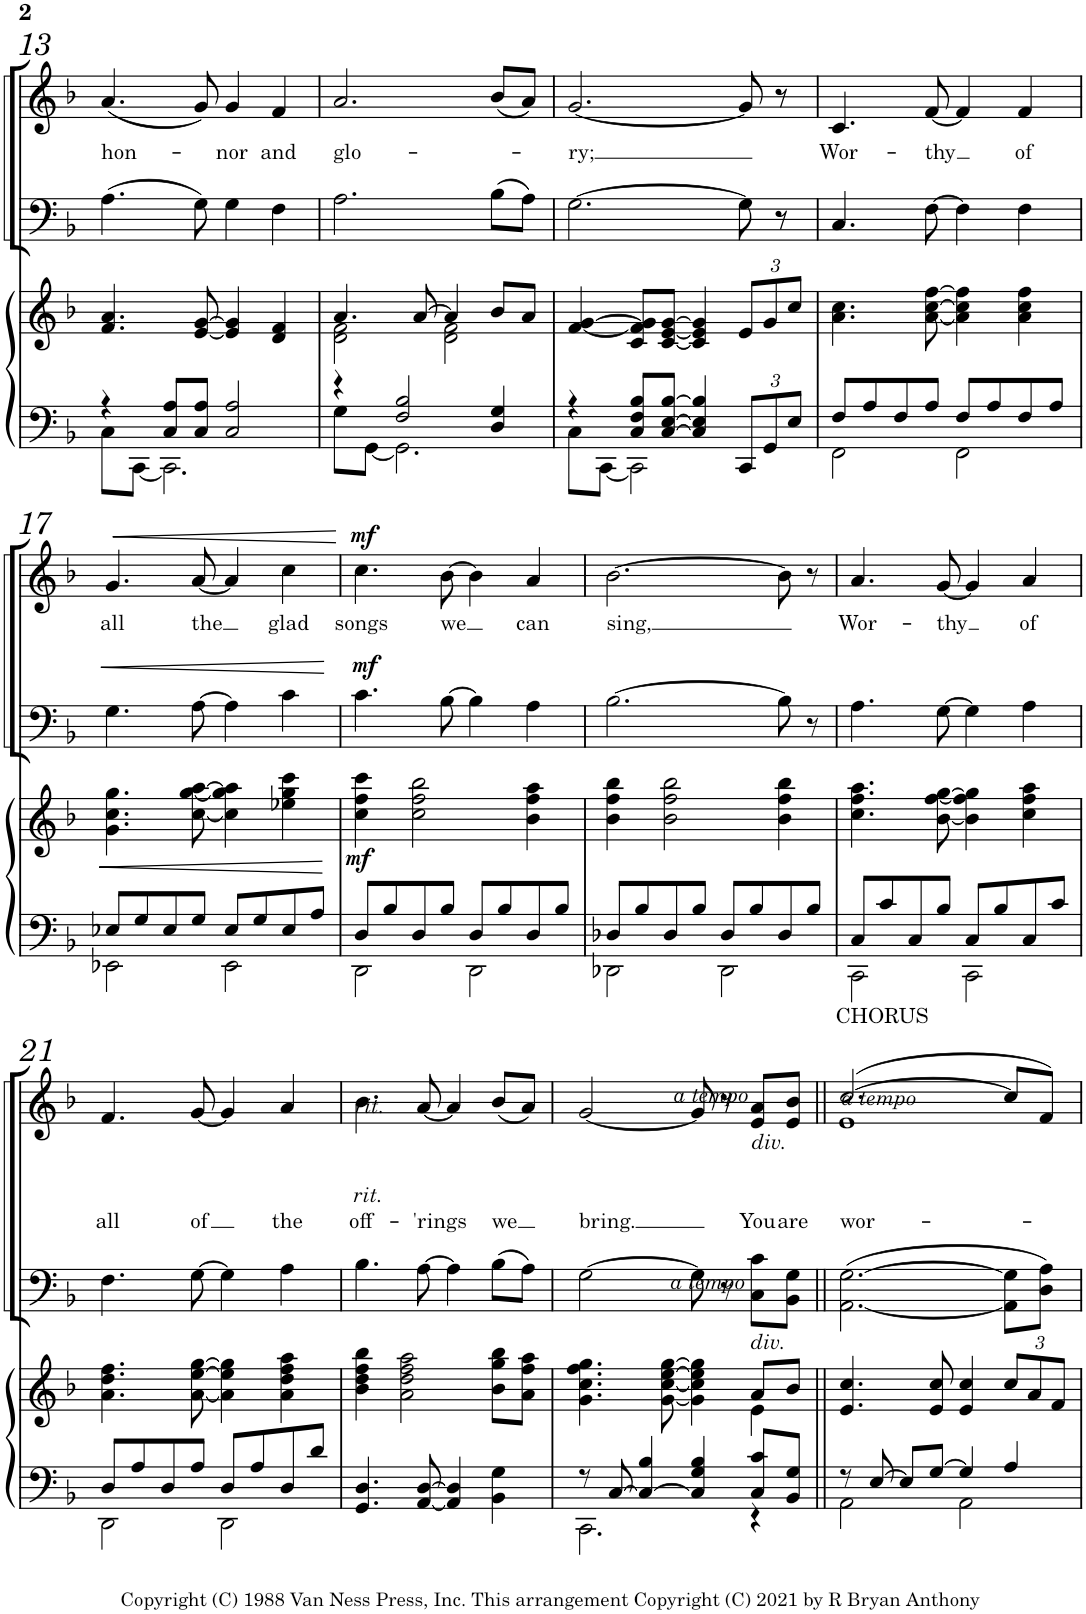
**kern	**kern	**dynam	**kern	**dynam	**kern	**text	**dynam
*part3	*part3	*part3	*part2	*part2	*part1	*part1	*part1
*staff4	*staff3	*staff3/4	*staff2	*staff2	*staff1	*staff1	*staff1
*I"Piano	*	*	*I"T B	*	*I"S A	*	*
*I'Pno	*	*	*	*	*	*	*
!!LO:PB:g=z
*clefF4	*clefG2	*	*clefF4	*	*clefG2	*	*
*k[b-]	*k[b-]	*	*k[b-]	*	*k[b-]	*	*
*M4/4	*M4/4	*	*M4/4	*	*M4/4	*	*
=13	=13	=13	=13	=13	=13	=13	=13
*^	*	*	*	*	*	*	*
!	!	!	!	!	!	!	!LO:LY:b	!
4r	8C\L	4.f/ 4.a/	.	(4.A\	.	(4.a/	hon-	.
.	[8CC\J	.	.	.	.	.	.	.
8C/ 8A/L	2.CC\]	.	.	.	.	.	.	.
8C/ 8A/J	.	[8e/ [8g/	.	8G\)	.	8g/)	.	.
!	!	!	!	!	!	!	!LO:LY:b	!
2C/ 2A/	.	4e/] 4g/]	.	4G\	.	4g/	-nor	.
!	!	!	!	!	!	!	!LO:LY:b	!
.	.	4d/ 4f/	.	4F\	.	4f/	and	.
=14	=14	=14	=14	=14	=14	=14	=14	=14
*	*	*^	*	*	*	*	*	*
!	!	!	!	!	!	!	!	!LO:LY:b	!
4r	8G\L	4.a/	2d\ 2f\	.	2.A\	.	2.a/	glo-	.
.	[8GG\J	.	.	.	.	.	.	.	.
2F/ 2B-/	2.GG\]	.	.	.	.	.	.	.	.
.	.	[8a/	.	.	.	.	.	.	.
.	.	4a/]	2d\ 2f\	.	.	.	.	.	.
4D/ 4G/	.	8b-/L	.	.	(8B-\L	.	(8b-/L	.	.
.	.	8a/J	.	.	8A\J)	.	8a/J)	.	.
*	*	*v	*v	*	*	*	*	*	*
=15	=15	=15	=15	=15	=15	=15	=15	=15
*	*	*	*	*^	*	*	*	*
!	!	!	!	!	!	!	!	!LO:LY:b	!
*	*	*	*	*	*	*	*^	*	*
4r	8C\L	[4f/ [4g/	.	[2.G\	2..ryy	.	[2.g/	2..ryy	-ry;	.
.	[8CC\J	.	.	.	.	.	.	.	.	.
8C/ 8F/ 8B-/L	2CC\]	8c/ 8f/] 8g/]L	.	.	.	.	.	.	.	.
[8C/ [8E/ [8B-/J	.	[8c/ [8e/ [8g/J	.	.	.	.	.	.	.	.
4C/] 4E/] 4B-/]	.	4c/] 4e/] 4g/]	.	.	.	.	.	.	.	.
*Xbrackettup	*	*Xbrackettup	*	*	*	*	*	*	*	*
12CC/L	4ryy	12e/L	.	8G\]	.	.	8g/]	.	.	.
12GG/	.	12g/	.	.	.	.	.	.	.	.
.	.	.	.	8r	8r	.	8r	8r	.	.
12E/J	.	12cc/J	.	.	.	.	.	.	.	.
*	*	*	*	*v	*v	*	*	*	*	*
*	*	*	*	*	*	*v	*v	*	*
=16	=16	=16	=16	=16	=16	=16	=16	=16
!	!	!	!	!	!	!	!LO:LY:b	!
8F/L	2FF\	4.a\ 4.cc\	.	4.C/	.	4.c/	Wor-	.
8A/	.	.	.	.	.	.	.	.
8F/	.	.	.	.	.	.	.	.
!	!	!	!	!	!	!	!LO:LY:b	!
8A/J	.	[8a\ [8cc\ [8ff\	.	[8F\	.	[8f/	-thy	.
8F/L	2FF\	4a\] 4cc\] 4ff\]	.	4F\]	.	4f/]	.	.
8A/	.	.	.	.	.	.	.	.
!	!	!	!	!	!	!	!LO:LY:b	!
8F/	.	4a\ 4cc\ 4ff\	.	4F\	.	4f/	of	.
8A/J	.	.	.	.	.	.	.	.
!!LO:LB:g=z
=17	=17	=17	=17	=17	=17	=17	=17	=17
!	!	!	!	!	!LO:HP:b	!	!LO:LY:b	!LO:HP:b
8E-X/L	2EE-X\	4.g\ 4.cc\ 4.gg\	.	4.G\	<	4.g/	all	<
8G/	.	.	.	.	.	.	.	.
8E-/	.	.	.	.	.	.	.	.
!	!	!	!	!	!	!	!LO:LY:b	!
8G/J	.	[8cc\ [8gg\ [8aa\	.	[8A\	.	[8a/	the	.
8E-/L	2EE-\	4cc\] 4gg\] 4aa\]	.	4A\]	.	4a/]	.	.
8G/	.	.	.	.	.	.	.	.
!	!	!	!	!	!	!	!LO:LY:b	!
8E-/	.	4ee-X\ 4gg\ 4ccc\	.	4c\	.	4cc\	glad	.
8A/J	.	.	.	.	.	.	.	.
*v	*v	*	*	*	*	*	*	*
.	.	.	.	[	.	.	[
=18	=18	=18	=18	=18	=18	=18	=18
*^	*	*	*	*	*	*	*
!	!	!	!LO:DY:b	!	!LO:DY:a	!	!LO:LY:b	!LO:DY:a
8D/L	2DD\	4cc\ 4ff\ 4ccc\	mf	4.c\	mf	4.cc\	songs	mf
8B-/	.	.	.	.	.	.	.	.
8D/	.	2cc\ 2ff\ 2bb-\	.	.	.	.	.	.
!	!	!	!	!	!	!	!LO:LY:b	!
8B-/J	.	.	.	[8B-\	.	[8b-\	we	.
8D/L	2DD\	.	.	4B-\]	.	4b-\]	.	.
8B-/	.	.	.	.	.	.	.	.
!	!	!	!	!	!	!	!LO:LY:b	!
8D/	.	4b-\ 4ff\ 4aa\	.	4A\	.	4a/	can	.
8B-/J	.	.	.	.	.	.	.	.
=19	=19	=19	=19	=19	=19	=19	=19	=19
!	!	!	!	!	!	!	!LO:LY:b	!
8D-X/L	2DD-X\	4b-\ 4ff\ 4bb-\	.	[2.B-\	.	[2.b-\	sing,	.
8B-/	.	.	.	.	.	.	.	.
8D-/	.	2b-\ 2ff\ 2bb-\	.	.	.	.	.	.
8B-/J	.	.	.	.	.	.	.	.
8D-/L	2DD-\	.	.	.	.	.	.	.
8B-/	.	.	.	.	.	.	.	.
8D-/	.	4b-\ 4ff\ 4bb-\	.	8B-\]	.	8b-\]	.	.
8B-/J	.	.	.	8r	.	8r	.	.
=20	=20	=20	=20	=20	=20	=20	=20	=20
!	!	!	!	!	!	!	!LO:LY:b	!
8C/L	2CC\	4.cc\ 4.ff\ 4.aa\	.	4.A\	.	4.a/	Wor-	.
8c/	.	.	.	.	.	.	.	.
8C/	.	.	.	.	.	.	.	.
!	!	!	!	!	!	!	!LO:LY:b	!
8B-/J	.	[8b-\ [8ff\ [8gg\	.	[8G\	.	[8g/	-thy	.
8C/L	2CC\	4b-\] 4ff\] 4gg\]	.	4G\]	.	4g/]	.	.
8B-/	.	.	.	.	.	.	.	.
!	!	!	!	!	!	!	!LO:LY:b	!
8C/	.	4cc\ 4ff\ 4aa\	.	4A\	.	4a/	of	.
8c/J	.	.	.	.	.	.	.	.
!!LO:LB:g=z
=21	=21	=21	=21	=21	=21	=21	=21	=21
!	!	!	!	!	!	!	!LO:LY:b	!
8D/L	2DD\	4.a\ 4.dd\ 4.ff\	.	4.F\	.	4.f/	all	.
8A/	.	.	.	.	.	.	.	.
8D/	.	.	.	.	.	.	.	.
!	!	!	!	!	!	!	!LO:LY:b	!
8A/J	.	[8a\ [8ee\ [8gg\	.	[8G\	.	[8g/	of	.
8D/L	2DD\	4a\] 4ee\] 4gg\]	.	4G\]	.	4g/]	.	.
8A/	.	.	.	.	.	.	.	.
!	!	!	!	!	!	!	!LO:LY:b	!
8D/	.	4a\ 4dd\ 4ff\ 4aa\	.	4A\	.	4a/	the	.
8d/J	.	.	.	.	.	.	.	.
*v	*v	*	*	*	*	*	*	*
=22	=22	=22	=22	=22	=22	=22	=22
!	!	!	!	!	!LO:TX:b:i:t=rit.	!	!
!	!	!	!	!	!LO:TX:b:i:t=rit.	!	!
!	!	!	!	!	!	!LO:LY:b	!
4.GG/ 4.D/	4b-\ 4dd\ 4ff\ 4bb-\	.	4.B-\	.	4.b-\	off-	.
.	2a\ 2dd\ 2ff\ 2aa\	.	.	.	.	.	.
!	!	!	!	!	!	!LO:LY:b	!
[8AA/ [8D/	.	.	[8A\	.	[8a/	-'rings	.
4AA/] 4D/]	.	.	4A\]	.	4a/]	.	.
!	!	!	!	!	!	!LO:LY:b	!
4BB-\ 4G\	8b-\ 8gg\ 8bb-\L	.	(8B-\L	.	(8b-/L	we	.
.	8a\ 8ff\ 8aa\J	.	8A\J)	.	8a/J)	.	.
=23	=23	=23	=23	=23	=23	=23	=23
*^	*^	*	*	*	*	*	*
!	!	!	!	!	!	!	!	!LO:LY:b	!
*	*	*	*	*	*	*	*^	*	*
8r	2.CC\	4.g\ 4.cc\ 4.ff\ 4.gg\	2.ryy	.	[2G\	.	[2g/	8ryy	bring.	.
*	*	*	*	*	*	*	*v	*v	*	*
[8C/	.	.	.	.	.	.	.	.	.
4C/_ 4B-/	.	.	.	.	.	.	.	.	.
.	.	[8g\ [8cc\ [8ee\ [8gg\	.	.	.	.	.	.	.
4C/] 4G/ 4B-/	.	4g\] 4cc\] 4ee\] 4gg\]	.	.	8G\]	.	8g/]	.	.
*	*	*	*	*	*	*	*^	*	*
.	.	.	.	.	8r	.	8r	8r	.	.
!	!	!	!	!	!	!	!LO:TX:b:i:t=div.	!	!	!
!	!	!	!	!	!	!	!LO:TX:b:i:t=a tempo	!	!	!
!	!	!	!	!	!LO:TX:b:i:t=div.	!	!	!	!	!
!	!	!	!	!	!LO:TX:b:i:t=a tempo	!	!	!	!	!
!	!	!	!	!	!	!	!	!	!LO:LY:b	!
8C/ 8c/L	4r	8a/L	4e\	.	8C\ 8c\L	.	8e/ 8a/L	4ryy	You	.
!	!	!	!	!	!	!	!	!	!LO:LY:b	!
8BB-/ 8G/J	.	8b-/J	.	.	8BB-\ 8G\J	.	8e/ 8b-/J	.	are	.
*	*	*v	*v	*	*	*	*	*	*	*
=24||	=24||	=24||	=24||	=24||	=24||	=24||	=24||	=24||	=24||
!	!	!	!	!	!	!LO:TX:a:t=CHORUS	!	!	!
!	!	!	!	!	!	!LO:TX:b:i:t=a tempo	!	!	!
!	!	!	!	!	!	!	!	!LO:LY:b	!
8r	2AA\	4.e/ 4.cc/	.	([2.AA\ [2.G\	.	([2.cc/	1e	wor-	.
[8E/	.	.	.	.	.	.	.	.	.
8E/L]	.	.	.	.	.	.	.	.	.
[8G/J	.	8e/ 8cc/	.	.	.	.	.	.	.
4G/]	2AA\	4e/ 4cc/	.	.	.	.	.	.	.
4A/	.	12cc/L	.	8AA\] 8G\]L	.	8cc/L]	.	.	.
.	.	12a/	.	.	.	.	.	.	.
.	.	.	.	8D\ 8A\J)	.	8f/J)	.	.	.
.	.	12f/J	.	.	.	.	.	.	.
*v	*v	*	*	*	*	*v	*v	*	*
=	=	=	=	=	=	=	=
*-	*-	*-	*-	*-	*-	*-	*-
